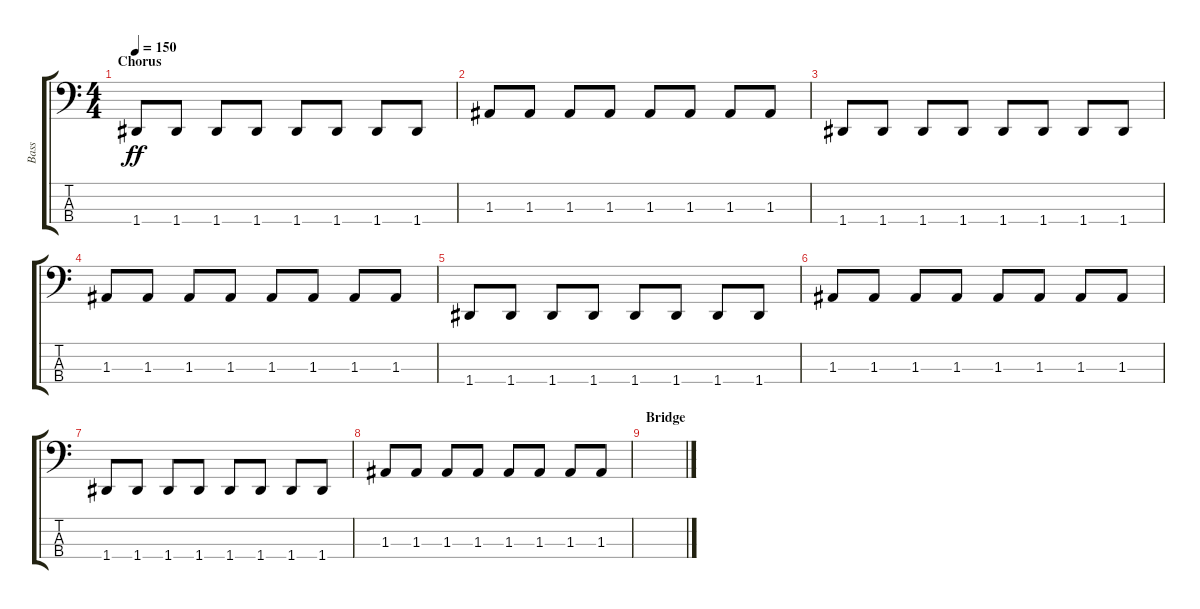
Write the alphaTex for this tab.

\track ("Bass" "Bass") {instrument electricbassfinger}
\staff {score tabs}
\tuning (G2 D2 A1 D1) {hide}
\ts (4 4)
\section ("" "Chorus")
\tempo 150
\clef f4
\ks c
1.4.8{dy ff} 1.4.8 1.4.8 1.4.8 1.4.8 1.4.8 1.4.8 1.4.8 |
1.3.8 1.3.8 1.3.8 1.3.8 1.3.8 1.3.8 1.3.8 1.3.8 |
1.4.8 1.4.8 1.4.8 1.4.8 1.4.8 1.4.8 1.4.8 1.4.8 |
1.3.8 1.3.8 1.3.8 1.3.8 1.3.8 1.3.8 1.3.8 1.3.8 |
1.4.8 1.4.8 1.4.8 1.4.8 1.4.8 1.4.8 1.4.8 1.4.8 |
1.3.8 1.3.8 1.3.8 1.3.8 1.3.8 1.3.8 1.3.8 1.3.8 |
1.4.8 1.4.8 1.4.8 1.4.8 1.4.8 1.4.8 1.4.8 1.4.8 |
1.3.8 1.3.8 1.3.8 1.3.8 1.3.8 1.3.8 1.3.8 1.3.8 |
\section ("" "Bridge")
